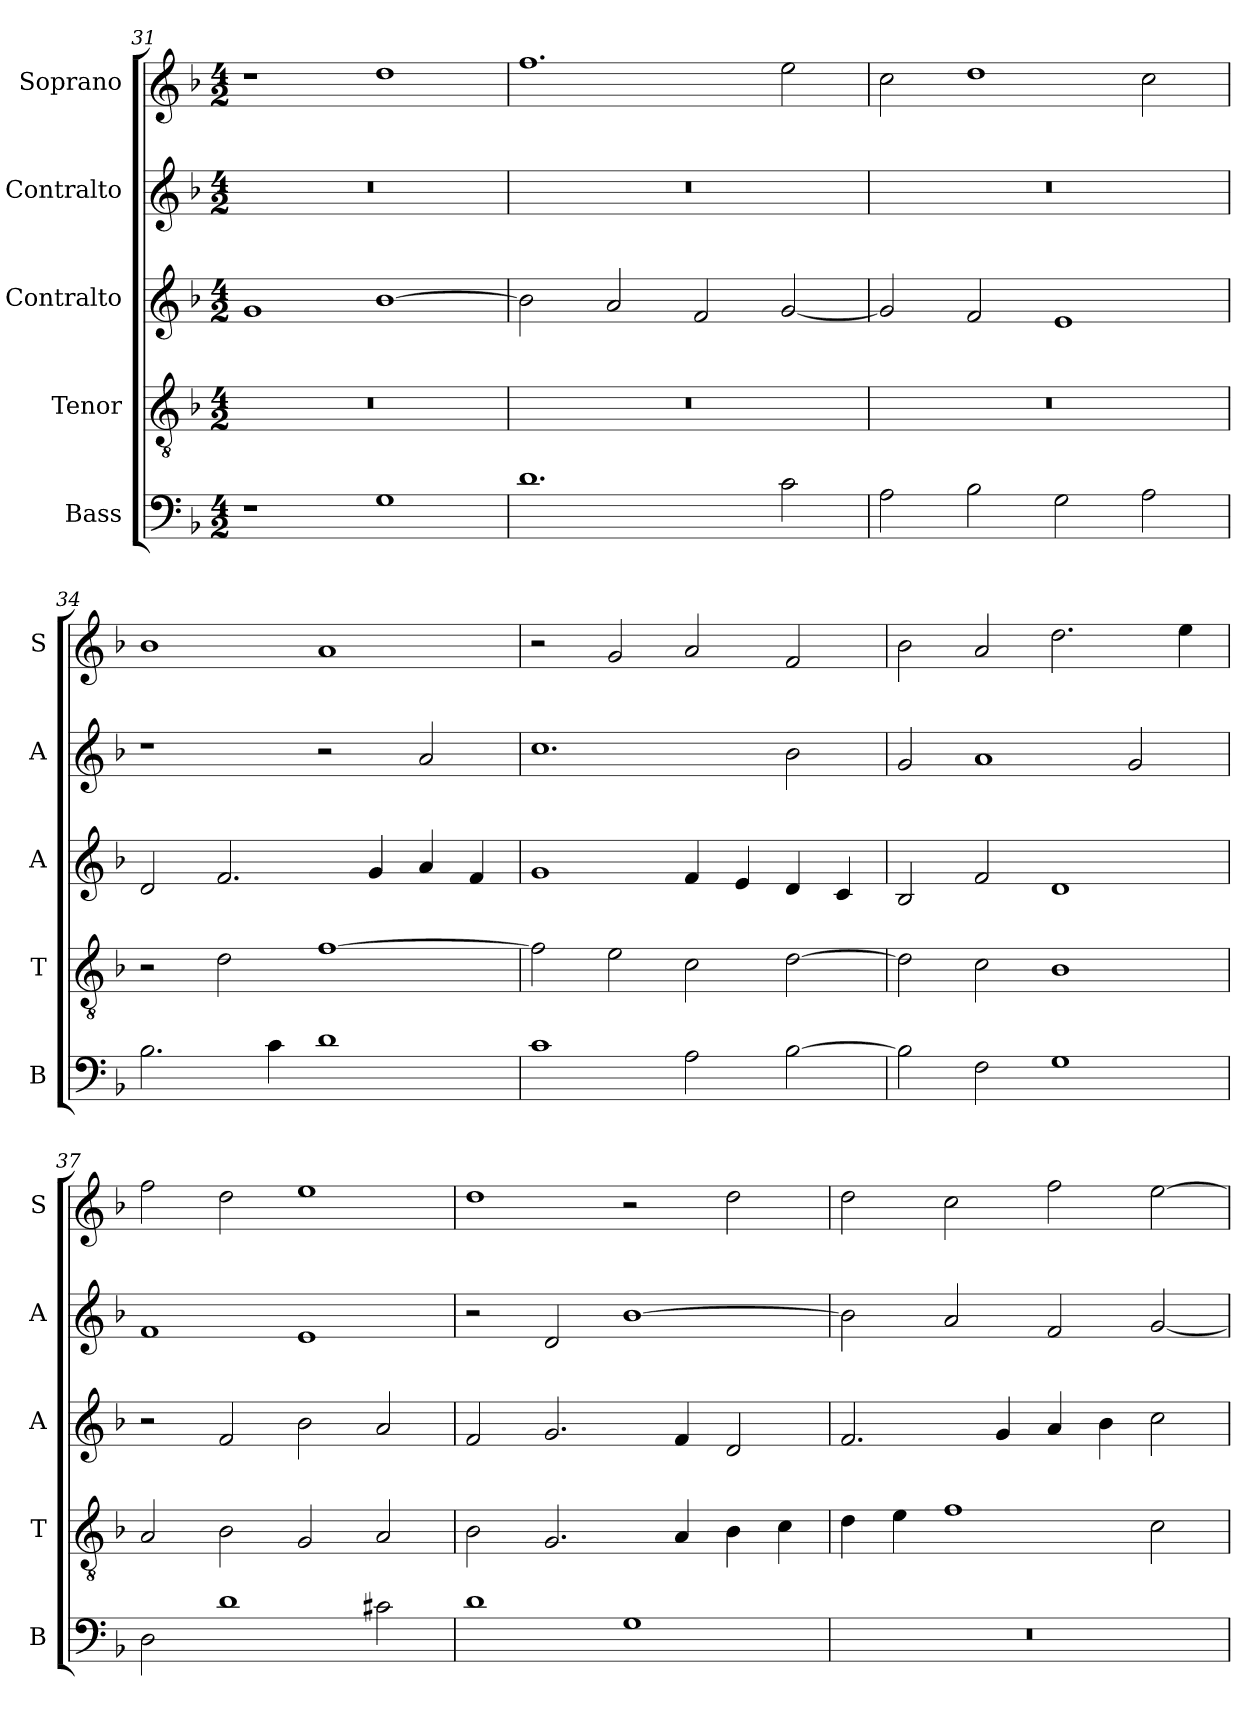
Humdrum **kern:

**kern	**kern	**kern	**kern	**kern
*part5	*part4	*part3	*part2	*part1
*staff5	*staff4	*staff3	*staff2	*staff1
*I"Bass	*I"Tenor	*I"Contralto	*I"Contralto	*I"Soprano
*I'B	*I'T	*I'A	*I'A	*I'S
*clefF4	*clefGv2	*clefG2	*clefG2	*clefG2
*k[b-]	*k[b-]	*k[b-]	*k[b-]	*k[b-]
*G:dor	*G:dor	*G:dor	*G:dor	*G:dor
*M4/2	*M4/2	*M4/2	*M4/2	*M4/2
=31	=31	=31	=31	=31
1r	0r	1g	0r	1r
1G	.	[1b-	.	1dd
=32	=32	=32	=32	=32
1.d	0r	2b-]	0r	1.ff
.	.	2a	.	.
.	.	2f	.	.
2c	.	[2g	.	2ee
=33	=33	=33	=33	=33
2A	0r	2g]	0r	2cc
2B-	.	2f	.	1dd
2G	.	1e	.	.
2A	.	.	.	2cc
=34	=34	=34	=34	=34
2.B-	2r	2d	1r	1b-
.	2d	2.f	.	.
4c	.	.	.	.
1d	[1f	.	2r	1a
.	.	4g	.	.
.	.	4a	2a	.
.	.	4f	.	.
=35	=35	=35	=35	=35
1c	2f]	1g	1.cc	2r
.	2e	.	.	2g
2A	2c	4f	.	2a
.	.	4e	.	.
[2B-	[2d	4d	2b-	2f
.	.	4c	.	.
=36	=36	=36	=36	=36
2B-]	2d]	2B-	2g	2b-
2F	2c	2f	1a	2a
1G	1B-	1d	.	2.dd
.	.	.	2g	.
.	.	.	.	4ee
=37	=37	=37	=37	=37
2D	2A	2r	1f	2ff
1d	2B-	2f	.	2dd
.	2G	2b-	1e	1ee
2c#X	2A	2a	.	.
=38	=38	=38	=38	=38
1d	2B-	2f	2r	1dd
.	2.G	2.g	2d	.
1G	.	.	[1b-	2r
.	4A	4f	.	.
.	4B-	2d	.	2dd
.	4c	.	.	.
=39	=39	=39	=39	=39
0r	4d	2.f	2b-]	2dd
.	4e	.	.	.
.	1f	.	2a	2cc
.	.	4g	.	.
.	.	4a	2f	2ff
.	.	4b-	.	.
.	2c	2cc	[2g	[2ee
=	=	=	=	=
*-	*-	*-	*-	*-
